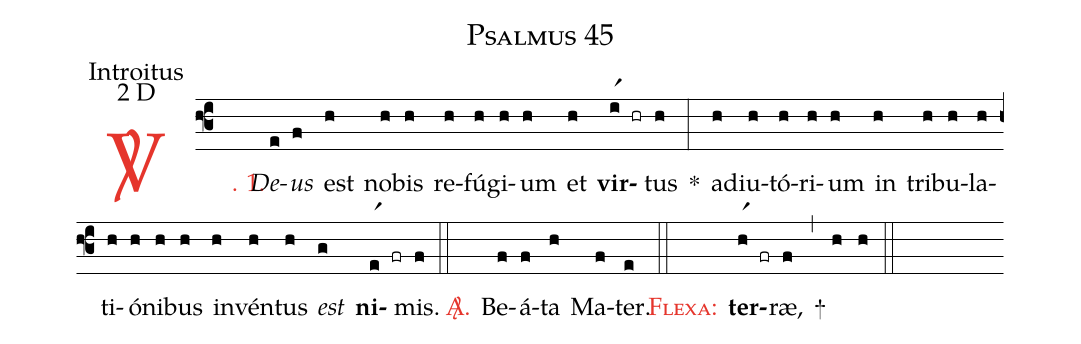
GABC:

name: Psalmus 45;
office-part: Introitus;
mode: 2;
mode-differentia: D;
%%
(f3)

<c><sp>V/</sp>. 1.</c>() <i>De</i>(e)<i>us</i>(f) est(h) no(h)bis(h) re(h)fú(h)gi(h)um(h) et(h) <b>vir</b>(ir1 hr)tus(h) *(:) a(h)diu(h)tó(h)ri(h)um(h) in(h) tri(h)bu(h)la(h)ti(h)ó(h)ni(h)bus(h) in(h)vén(h)tus(h) <i>est</i>(g) <b>ni</b>(er1 fr)mis.(f)

(::)

<nlba><c><sp>A/</sp>.</c>() Be</nlba>(f)á(f)ta(h) Ma(f)ter.(e)

(::)

<nlba><c><sc>Flexa:</sc></c>() <b>ter</b></nlba>(hr1 fr)ræ,(f) +(,) (h) (h)

(::)
